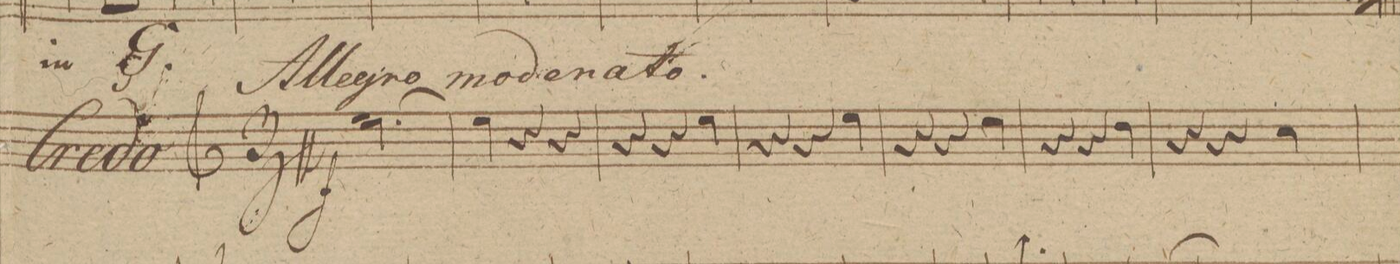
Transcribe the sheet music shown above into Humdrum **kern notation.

**kern	**dynam
*I"Corno 1mo in A.	*
*clefG2	*
*k[f#]	*
*M3/4	*
*2\right	*
[2.b\	f
=2	=2
*4\right	*
4b\]	.
4r	.
4r	.
=3	=3
4r	.
4r	.
4b\	.
=4	=4
4r	.
4r	.
4b\	.
=5	=5
4r	.
4r	.
4b\	.
=6	=6
4r	.
4r	.
4a/	.
=7	=7
4r	.
4r	.
4g/	.
=8	=8
*-	*-
